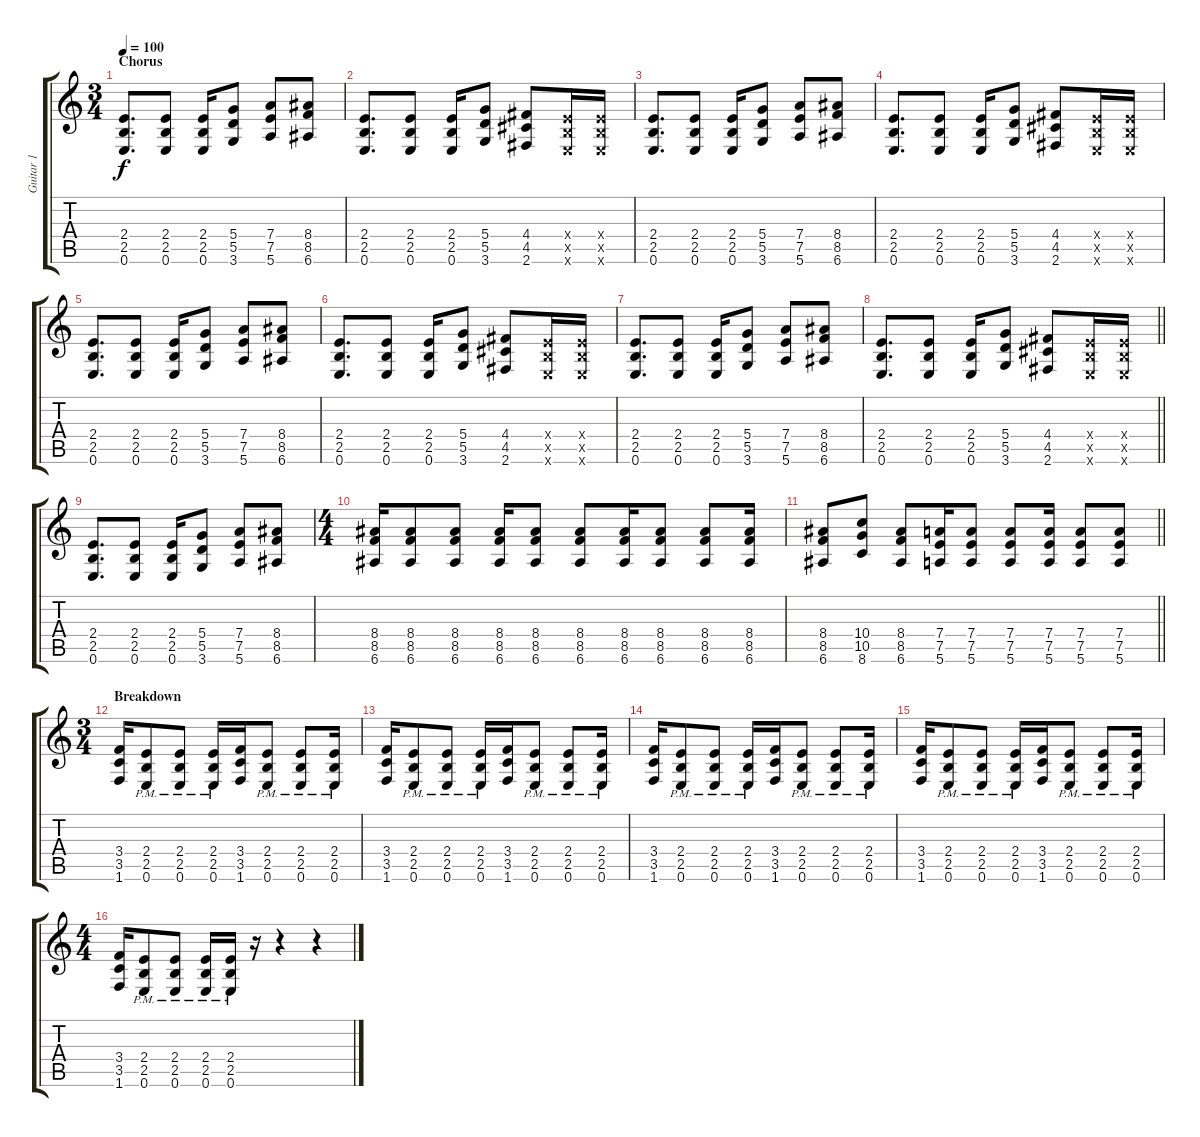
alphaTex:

\track ("Guitar 1" "Guitar 1") {instrument electricguitarclean}
\staff {score tabs}
\tuning (E4 B3 G3 D3 A2 E2) {hide}
\ts (3 4)
\section ("" "Chorus")
\tempo 100
\clef g2
\ks c
(2.4 2.5 0.6).8{d dy f} (2.4 2.5 0.6).8 (2.4 2.5 0.6).16 (5.4 5.5 3.6).8 (7.4 7.5 5.6).8 (8.4 8.5 6.6).8 |
(2.4 2.5 0.6).8{d} (2.4 2.5 0.6).8 (2.4 2.5 0.6).16 (5.4 5.5 3.6).8 (4.4 4.5 2.6).8 (2.4{x} 2.5{x} 0.6{x}).16 (2.4{x} 2.5{x} 0.6{x}).16 |
(2.4 2.5 0.6).8{d} (2.4 2.5 0.6).8 (2.4 2.5 0.6).16 (5.4 5.5 3.6).8 (7.4 7.5 5.6).8 (8.4 8.5 6.6).8 |
(2.4 2.5 0.6).8{d} (2.4 2.5 0.6).8 (2.4 2.5 0.6).16 (5.4 5.5 3.6).8 (4.4 4.5 2.6).8 (2.4{x} 2.5{x} 0.6{x}).16 (2.4{x} 2.5{x} 0.6{x}).16 |
(2.4 2.5 0.6).8{d} (2.4 2.5 0.6).8 (2.4 2.5 0.6).16 (5.4 5.5 3.6).8 (7.4 7.5 5.6).8 (8.4 8.5 6.6).8 |
(2.4 2.5 0.6).8{d} (2.4 2.5 0.6).8 (2.4 2.5 0.6).16 (5.4 5.5 3.6).8 (4.4 4.5 2.6).8 (2.4{x} 2.5{x} 0.6{x}).16 (2.4{x} 2.5{x} 0.6{x}).16 |
(2.4 2.5 0.6).8{d} (2.4 2.5 0.6).8 (2.4 2.5 0.6).16 (5.4 5.5 3.6).8 (7.4 7.5 5.6).8 (8.4 8.5 6.6).8 |
\barLineRight lightlight
(2.4 2.5 0.6).8{d} (2.4 2.5 0.6).8 (2.4 2.5 0.6).16 (5.4 5.5 3.6).8 (4.4 4.5 2.6).8 (2.4{x} 2.5{x} 0.6{x}).16 (2.4{x} 2.5{x} 0.6{x}).16 |
(2.4 2.5 0.6).8{d} (2.4 2.5 0.6).8 (2.4 2.5 0.6).16 (5.4 5.5 3.6).8 (7.4 7.5 5.6).8 (8.4 8.5 6.6).8 |
\ts (4 4)
(8.4 8.5 6.6).16 (8.4 8.5 6.6).8 (8.4 8.5 6.6).8 (8.4 8.5 6.6).16 (8.4 8.5 6.6).8 (8.4 8.5 6.6).8 (8.4 8.5 6.6).16 (8.4 8.5 6.6).8 (8.4 8.5 6.6).8 (8.4 8.5 6.6).16 |
\barLineRight lightlight
(8.4 8.5 6.6).8 (10.4 10.5 8.6).8 (8.4 8.5 6.6).8 (7.4 7.5 5.6).16 (7.4 7.5 5.6).8 (7.4 7.5 5.6).8 (7.4 7.5 5.6).16 (7.4 7.5 5.6).8 (7.4 7.5 5.6).8 |
\ts (3 4)
\section ("" "Breakdown")
(3.4 3.5 1.6).16 (2.4{pm} 2.5{pm} 0.6{pm}).8 (2.4{pm} 2.5{pm} 0.6{pm}).8 (2.4{pm} 2.5{pm} 0.6{pm}).16 (3.4 3.5 1.6).16 (2.4{pm} 2.5{pm} 0.6{pm}).8 (2.4{pm} 2.5{pm} 0.6{pm}).8 (2.4{pm} 2.5{pm} 0.6{pm}).16 |
(3.4 3.5 1.6).16 (2.4{pm} 2.5{pm} 0.6{pm}).8 (2.4{pm} 2.5{pm} 0.6{pm}).8 (2.4{pm} 2.5{pm} 0.6{pm}).16 (3.4 3.5 1.6).16 (2.4{pm} 2.5{pm} 0.6{pm}).8 (2.4{pm} 2.5{pm} 0.6{pm}).8 (2.4{pm} 2.5{pm} 0.6{pm}).16 |
(3.4 3.5 1.6).16 (2.4{pm} 2.5{pm} 0.6{pm}).8 (2.4{pm} 2.5{pm} 0.6{pm}).8 (2.4{pm} 2.5{pm} 0.6{pm}).16 (3.4 3.5 1.6).16 (2.4{pm} 2.5{pm} 0.6{pm}).8 (2.4{pm} 2.5{pm} 0.6{pm}).8 (2.4{pm} 2.5{pm} 0.6{pm}).16 |
(3.4 3.5 1.6).16 (2.4{pm} 2.5{pm} 0.6{pm}).8 (2.4{pm} 2.5{pm} 0.6{pm}).8 (2.4{pm} 2.5{pm} 0.6{pm}).16 (3.4 3.5 1.6).16 (2.4{pm} 2.5{pm} 0.6{pm}).8 (2.4{pm} 2.5{pm} 0.6{pm}).8 (2.4{pm} 2.5{pm} 0.6{pm}).16 |
\ts (4 4)
(3.4 3.5 1.6).16 (2.4{pm} 2.5{pm} 0.6{pm}).8 (2.4{pm} 2.5{pm} 0.6{pm}).8 (2.4{pm} 2.5{pm} 0.6{pm}).16 (2.4{pm} 2.5{pm} 0.6{pm}).16 r.16 r.4 r.4
